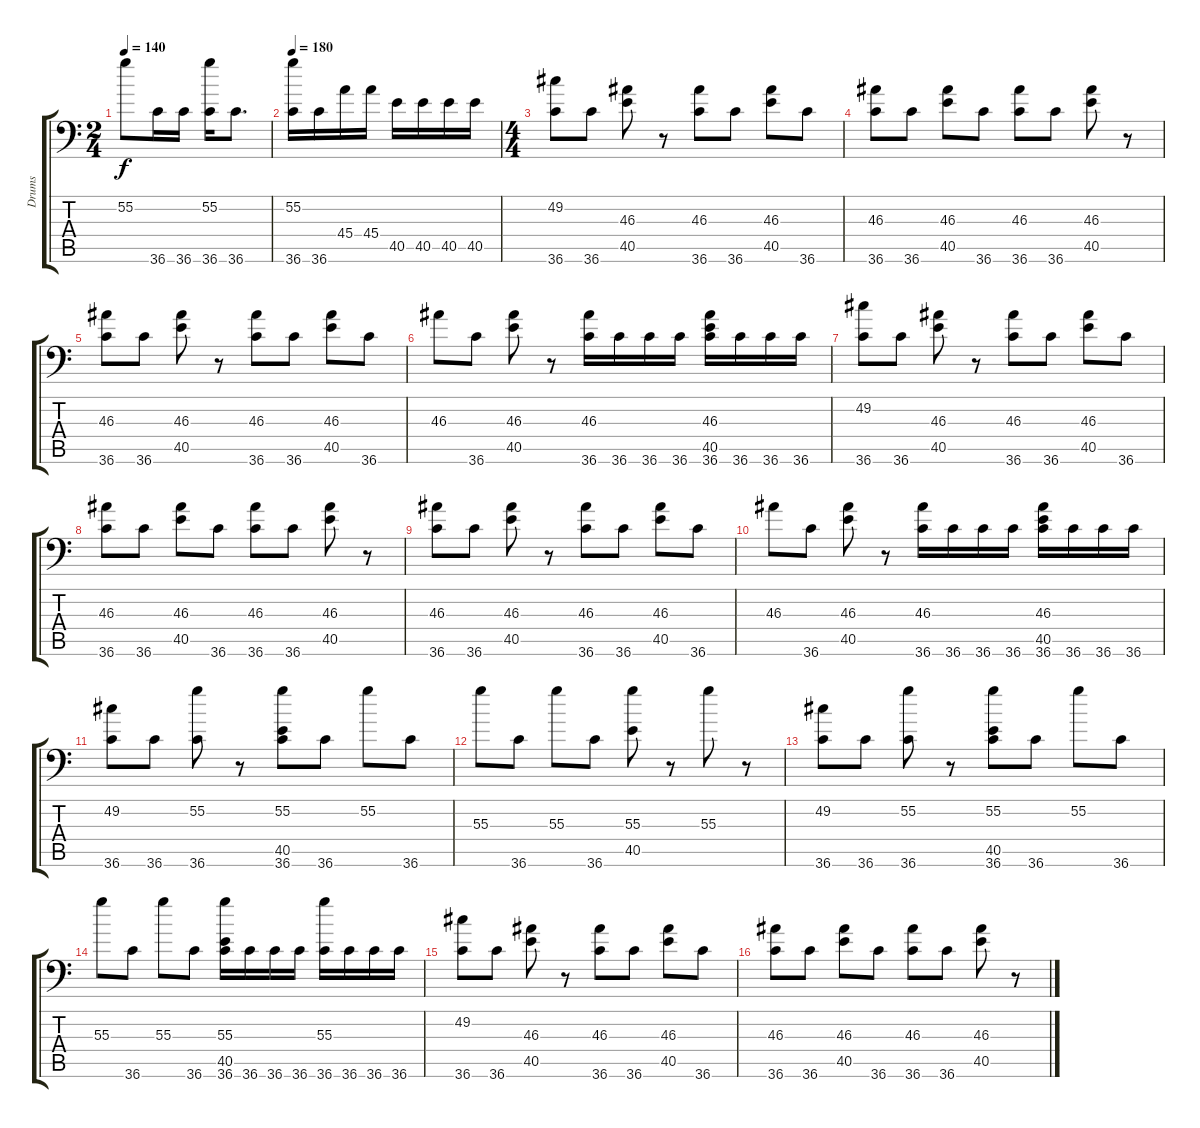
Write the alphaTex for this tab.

\track ("Drums" "Drums") {instrument acousticgrandpiano}
\staff {score tabs}
\tuning (C-1 C-1 C-1 C-1 C-1 C-1) {hide}
\ts (2 4)
\tempo 140
\clef f4
\ks c
55.2.8{dy f} 36.6.16 36.6.16 (55.2 36.6).16 36.6.8{d} |
\tempo 180
(55.2 36.6).16 36.6.16 45.4.16 45.4.16 40.5.16 40.5.16 40.5.16 40.5.16 |
\ts (4 4)
(49.2 36.6).8 36.6.8 (46.3 40.5).8 r.8 (46.3 36.6).8 36.6.8 (46.3 40.5).8 36.6.8 |
(46.3 36.6).8 36.6.8 (46.3 40.5).8 36.6.8 (46.3 36.6).8 36.6.8 (46.3 40.5).8 r.8 |
(46.3 36.6).8 36.6.8 (46.3 40.5).8 r.8 (46.3 36.6).8 36.6.8 (46.3 40.5).8 36.6.8 |
46.3.8 36.6.8 (46.3 40.5).8 r.8 (46.3 36.6).16 36.6.16 36.6.16 36.6.16 (46.3 40.5 36.6).16 36.6.16 36.6.16 36.6.16 |
(49.2 36.6).8 36.6.8 (46.3 40.5).8 r.8 (46.3 36.6).8 36.6.8 (46.3 40.5).8 36.6.8 |
(46.3 36.6).8 36.6.8 (46.3 40.5).8 36.6.8 (46.3 36.6).8 36.6.8 (46.3 40.5).8 r.8 |
(46.3 36.6).8 36.6.8 (46.3 40.5).8 r.8 (46.3 36.6).8 36.6.8 (46.3 40.5).8 36.6.8 |
46.3.8 36.6.8 (46.3 40.5).8 r.8 (46.3 36.6).16 36.6.16 36.6.16 36.6.16 (46.3 40.5 36.6).16 36.6.16 36.6.16 36.6.16 |
(49.2 36.6).8 36.6.8 (55.2 36.6).8 r.8 (55.2 40.5 36.6).8 36.6.8 55.2.8 36.6.8 |
55.3.8 36.6.8 55.3.8 36.6.8 (55.3 40.5).8 r.8 55.3.8 r.8 |
(49.2 36.6).8 36.6.8 (55.2 36.6).8 r.8 (55.2 40.5 36.6).8 36.6.8 55.2.8 36.6.8 |
55.3.8 36.6.8 55.3.8 36.6.8 (55.3 40.5 36.6).16 36.6.16 36.6.16 36.6.16 (55.3 36.6).16 36.6.16 36.6.16 36.6.16 |
(49.2 36.6).8 36.6.8 (46.3 40.5).8 r.8 (46.3 36.6).8 36.6.8 (46.3 40.5).8 36.6.8 |
(46.3 36.6).8 36.6.8 (46.3 40.5).8 36.6.8 (46.3 36.6).8 36.6.8 (46.3 40.5).8 r.8
